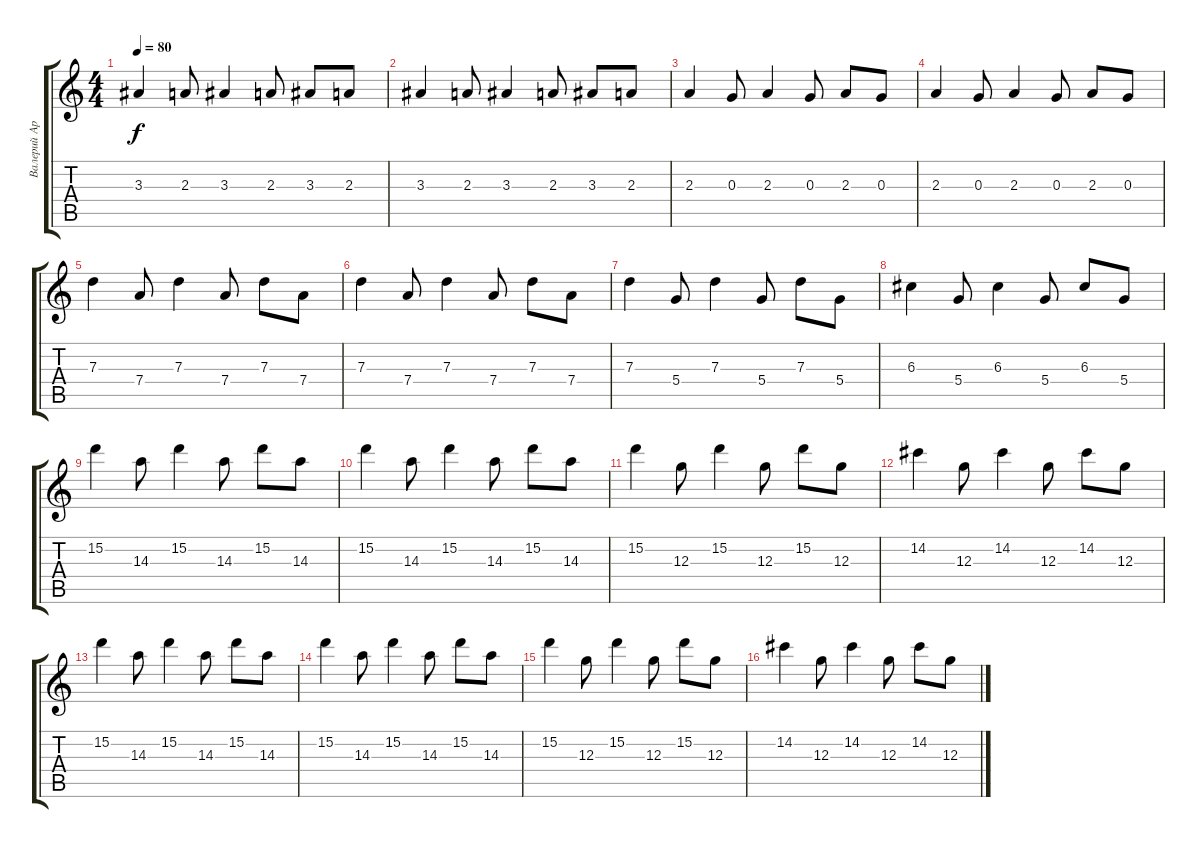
\track ("Валерий Аркадин" "Валерий Ар") {instrument electricguitarclean}
\staff {score tabs}
\tuning (E4 B3 G3 D3 A2 E2) {hide}
\ts (4 4)
\tempo 80
\clef g2
\ks c
3.3.4{dy f} 2.3.8 3.3.4 2.3.8 3.3.8 2.3.8 |
3.3.4 2.3.8 3.3.4 2.3.8 3.3.8 2.3.8 |
2.3.4 0.3.8 2.3.4 0.3.8 2.3.8 0.3.8 |
2.3.4 0.3.8 2.3.4 0.3.8 2.3.8 0.3.8 |
7.3.4 7.4.8 7.3.4 7.4.8 7.3.8 7.4.8 |
7.3.4 7.4.8 7.3.4 7.4.8 7.3.8 7.4.8 |
7.3.4 5.4.8 7.3.4 5.4.8 7.3.8 5.4.8 |
6.3.4 5.4.8 6.3.4 5.4.8 6.3.8 5.4.8 |
15.2.4{instrument distortionguitar} 14.3.8 15.2.4 14.3.8 15.2.8 14.3.8 |
15.2.4{instrument distortionguitar} 14.3.8 15.2.4 14.3.8 15.2.8 14.3.8 |
15.2.4{instrument distortionguitar} 12.3.8 15.2.4 12.3.8 15.2.8 12.3.8 |
14.2.4{instrument distortionguitar} 12.3.8 14.2.4 12.3.8 14.2.8 12.3.8 |
15.2.4{instrument distortionguitar} 14.3.8 15.2.4 14.3.8 15.2.8 14.3.8 |
15.2.4{instrument distortionguitar} 14.3.8 15.2.4 14.3.8 15.2.8 14.3.8 |
15.2.4{instrument distortionguitar} 12.3.8 15.2.4 12.3.8 15.2.8 12.3.8 |
14.2.4{instrument distortionguitar} 12.3.8 14.2.4 12.3.8 14.2.8 12.3.8
